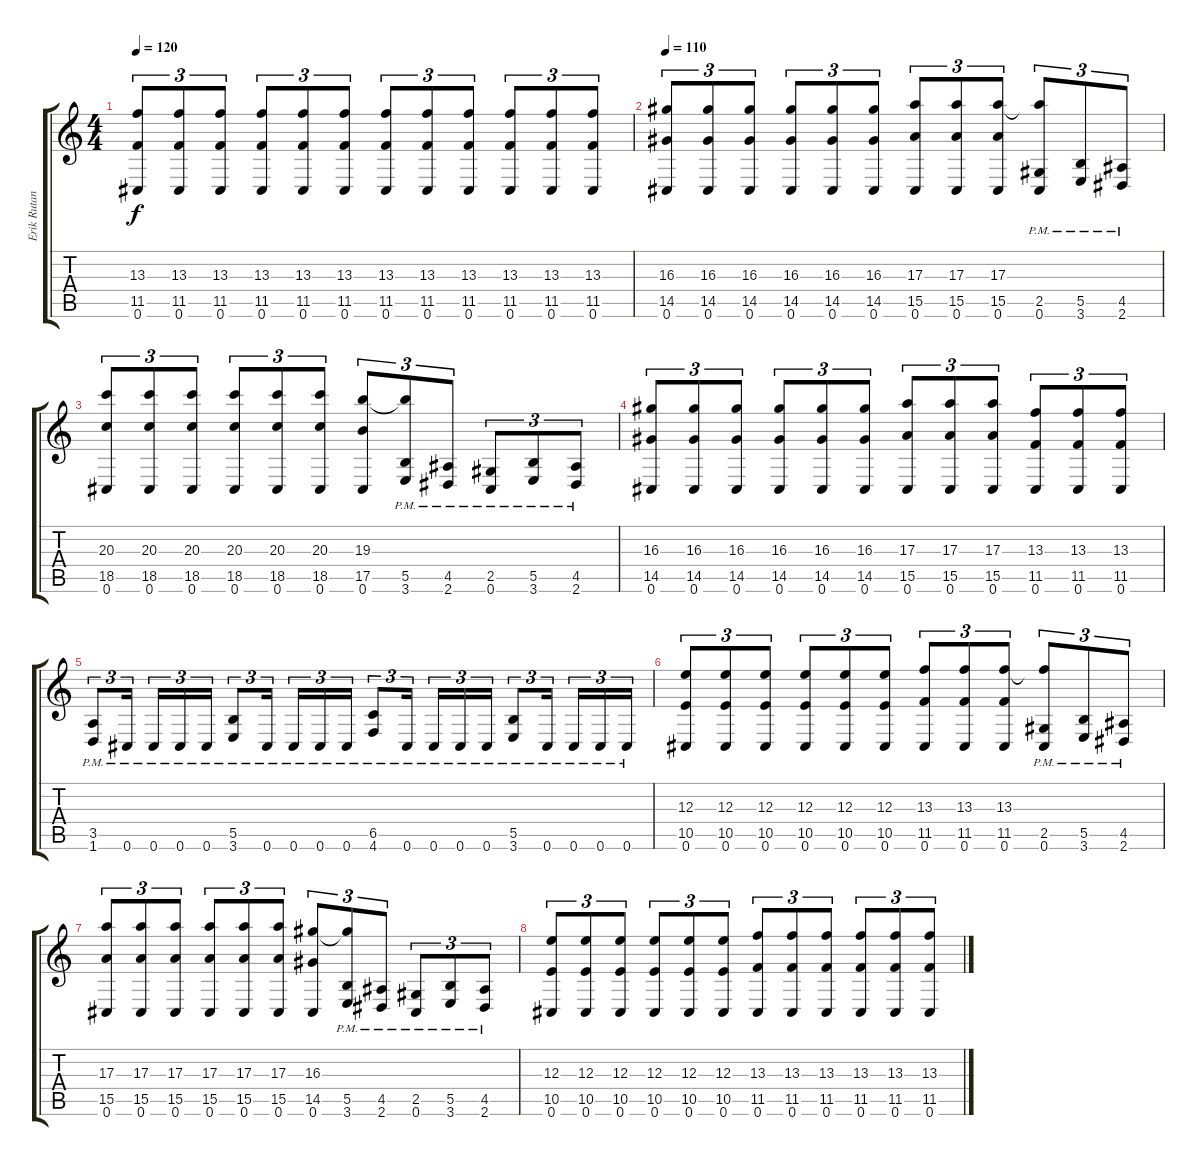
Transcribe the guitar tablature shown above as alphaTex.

\track ("Erik Rutan2" "Erik Rutan") {instrument distortionguitar}
\staff {score tabs}
\tuning (Db4 Ab3 E3 B2 Gb2 Db2) {hide}
\ts (4 4)
\tempo 120
\clef g2
\ks c
(13.3 11.5 0.6).8{tu (3 2) dy f} (13.3 11.5 0.6).8{tu (3 2)} (13.3 11.5 0.6).8{tu (3 2)} (13.3 11.5 0.6).8{tu (3 2)} (13.3 11.5 0.6).8{tu (3 2)} (13.3 11.5 0.6).8{tu (3 2)} (13.3 11.5 0.6).8{tu (3 2)} (13.3 11.5 0.6).8{tu (3 2)} (13.3 11.5 0.6).8{tu (3 2)} (13.3 11.5 0.6).8{tu (3 2)} (13.3 11.5 0.6).8{tu (3 2)} (13.3 11.5 0.6).8{tu (3 2)} |
\tempo 110
(16.3 14.5 0.6).8{tu (3 2) volume 15} (16.3 14.5 0.6).8{tu (3 2)} (16.3 14.5 0.6).8{tu (3 2)} (16.3 14.5 0.6).8{tu (3 2)} (16.3 14.5 0.6).8{tu (3 2)} (16.3 14.5 0.6).8{tu (3 2)} (17.3 15.5 0.6).8{tu (3 2)} (17.3 15.5 0.6).8{tu (3 2)} (17.3 15.5 0.6).8{tu (3 2)} (17.3{t} 2.5{pm} 0.6{pm}).8{tu (3 2)} (5.5{pm} 3.6{pm}).8{tu (3 2)} (4.5{pm} 2.6{pm}).8{tu (3 2)} |
(20.3 18.5 0.6).8{tu (3 2)} (20.3 18.5 0.6).8{tu (3 2)} (20.3 18.5 0.6).8{tu (3 2)} (20.3 18.5 0.6).8{tu (3 2)} (20.3 18.5 0.6).8{tu (3 2)} (20.3 18.5 0.6).8{tu (3 2)} (19.3 17.5 0.6).8{tu (3 2)} (19.3{t} 5.5{pm} 3.6{pm}).8{tu (3 2)} (4.5{pm} 2.6{pm}).8{tu (3 2)} (2.5{pm} 0.6{pm}).8{tu (3 2)} (5.5{pm} 3.6{pm}).8{tu (3 2)} (4.5{pm} 2.6{pm}).8{tu (3 2)} |
(16.3 14.5 0.6).8{tu (3 2)} (16.3 14.5 0.6).8{tu (3 2)} (16.3 14.5 0.6).8{tu (3 2)} (16.3 14.5 0.6).8{tu (3 2)} (16.3 14.5 0.6).8{tu (3 2)} (16.3 14.5 0.6).8{tu (3 2)} (17.3 15.5 0.6).8{tu (3 2)} (17.3 15.5 0.6).8{tu (3 2)} (17.3 15.5 0.6).8{tu (3 2)} (13.3 11.5 0.6).8{tu (3 2)} (13.3 11.5 0.6).8{tu (3 2)} (13.3 11.5 0.6).8{tu (3 2)} |
(3.5{pm} 1.6{pm}).8{tu (3 2)} 0.6{pm}.16{tu (3 2)} 0.6{pm}.16{tu (3 2)} 0.6{pm}.16{tu (3 2)} 0.6{pm}.16{tu (3 2)} (5.5{pm} 3.6{pm}).8{tu (3 2)} 0.6{pm}.16{tu (3 2)} 0.6{pm}.16{tu (3 2)} 0.6{pm}.16{tu (3 2)} 0.6{pm}.16{tu (3 2)} (6.5{pm} 4.6{pm}).8{tu (3 2)} 0.6{pm}.16{tu (3 2)} 0.6{pm}.16{tu (3 2)} 0.6{pm}.16{tu (3 2)} 0.6{pm}.16{tu (3 2)} (5.5{pm} 3.6{pm}).8{tu (3 2)} 0.6{pm}.16{tu (3 2)} 0.6{pm}.16{tu (3 2)} 0.6{pm}.16{tu (3 2)} 0.6{pm}.16{tu (3 2)} |
(12.3 10.5 0.6).8{tu (3 2) volume 15} (12.3 10.5 0.6).8{tu (3 2)} (12.3 10.5 0.6).8{tu (3 2)} (12.3 10.5 0.6).8{tu (3 2)} (12.3 10.5 0.6).8{tu (3 2)} (12.3 10.5 0.6).8{tu (3 2)} (13.3 11.5 0.6).8{tu (3 2)} (13.3 11.5 0.6).8{tu (3 2)} (13.3 11.5 0.6).8{tu (3 2)} (13.3{t} 2.5{pm} 0.6{pm}).8{tu (3 2)} (5.5{pm} 3.6{pm}).8{tu (3 2)} (4.5{pm} 2.6{pm}).8{tu (3 2)} |
(17.3 15.5 0.6).8{tu (3 2)} (17.3 15.5 0.6).8{tu (3 2)} (17.3 15.5 0.6).8{tu (3 2)} (17.3 15.5 0.6).8{tu (3 2)} (17.3 15.5 0.6).8{tu (3 2)} (17.3 15.5 0.6).8{tu (3 2)} (16.3 14.5 0.6).8{tu (3 2)} (16.3{t} 5.5{pm} 3.6{pm}).8{tu (3 2)} (4.5{pm} 2.6{pm}).8{tu (3 2)} (2.5{pm} 0.6{pm}).8{tu (3 2)} (5.5{pm} 3.6{pm}).8{tu (3 2)} (4.5{pm} 2.6{pm}).8{tu (3 2)} |
(12.3 10.5 0.6).8{tu (3 2)} (12.3 10.5 0.6).8{tu (3 2)} (12.3 10.5 0.6).8{tu (3 2)} (12.3 10.5 0.6).8{tu (3 2)} (12.3 10.5 0.6).8{tu (3 2)} (12.3 10.5 0.6).8{tu (3 2)} (13.3 11.5 0.6).8{tu (3 2)} (13.3 11.5 0.6).8{tu (3 2)} (13.3 11.5 0.6).8{tu (3 2)} (13.3 11.5 0.6).8{tu (3 2)} (13.3 11.5 0.6).8{tu (3 2)} (13.3 11.5 0.6).8{tu (3 2)}
